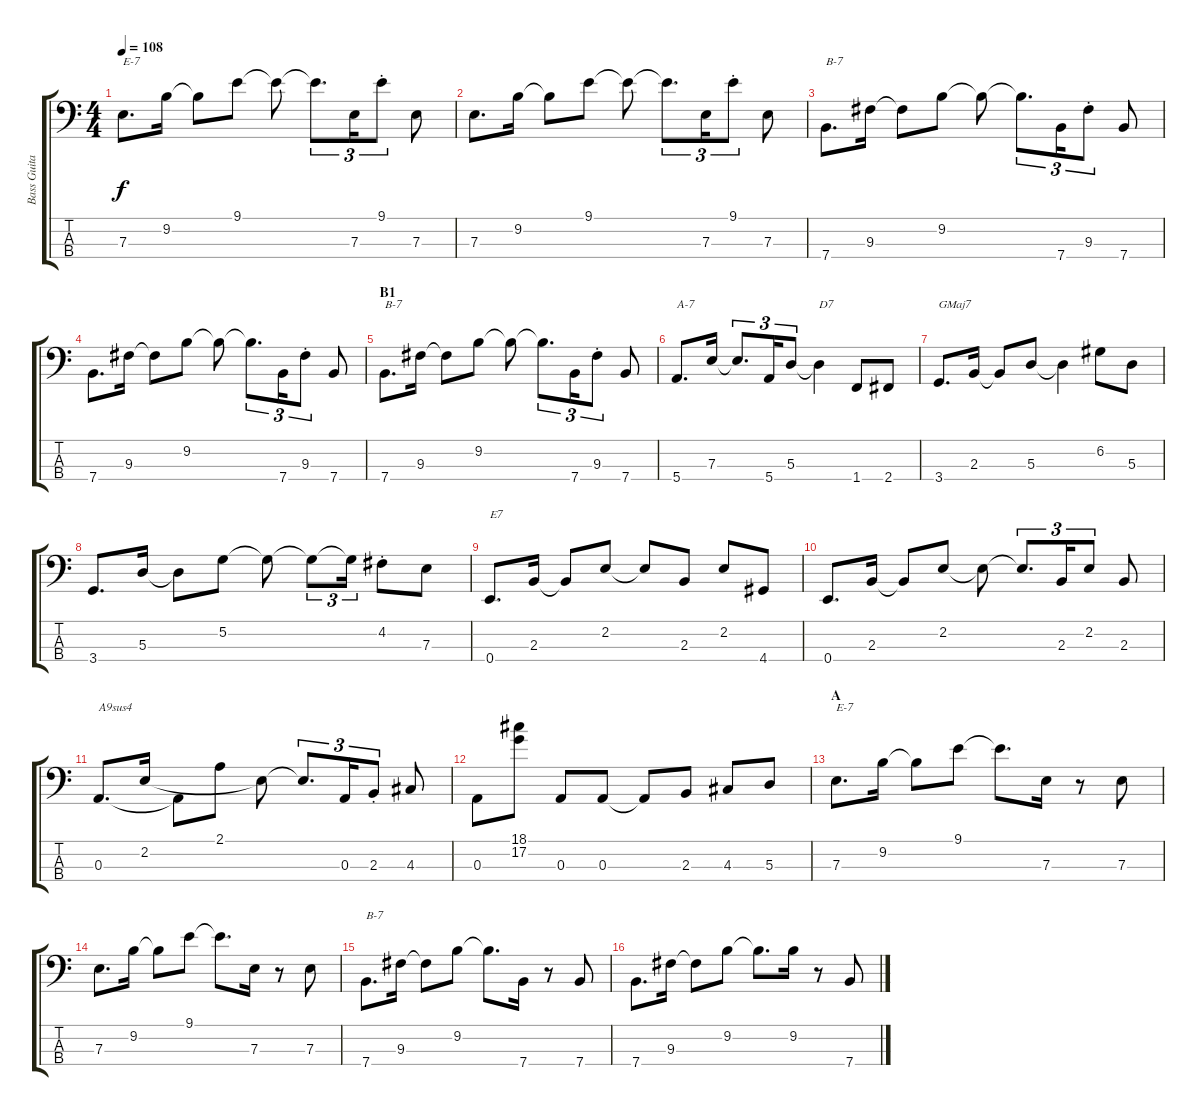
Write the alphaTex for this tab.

\track ("Bass Guitar" "Bass Guita") {instrument fretlessbass}
\staff {score tabs}
\tuning (G2 D2 A1 E1) {hide}
\ts (4 4)
\tempo 108
\clef f4
\ks c
7.3.8{d txt "E-7" dy f} 9.2.16 9.2{t}.8 9.1.8 9.1{t}.8 9.1{t}.8{d tu (3 2)} 7.3.16{tu (3 2)} 9.1{st}.8{tu (3 2)} 7.3.8 |
7.3.8{d} 9.2.16 9.2{t}.8 9.1.8 9.1{t}.8 9.1{t}.8{d tu (3 2)} 7.3.16{tu (3 2)} 9.1{st}.8{tu (3 2)} 7.3.8 |
7.4.8{d txt "B-7"} 9.3.16 9.3{t}.8 9.2.8 9.2{t}.8 9.2{t}.8{d tu (3 2)} 7.4.16{tu (3 2)} 9.3{st}.8{tu (3 2)} 7.4.8 |
7.4.8{d} 9.3.16 9.3{t}.8 9.2.8 9.2{t}.8 9.2{t}.8{d tu (3 2)} 7.4.16{tu (3 2)} 9.3{st}.8{tu (3 2)} 7.4.8 |
\section ("" "B1")
7.4.8{d txt "B-7"} 9.3.16 9.3{t}.8 9.2.8 9.2{t}.8 9.2{t}.8{d tu (3 2)} 7.4.16{tu (3 2)} 9.3{st}.8{tu (3 2)} 7.4.8 |
5.4.8{d txt "A-7"} 7.3.16 7.3{t}.8{d tu (3 2)} 5.4.16{tu (3 2)} 5.3.8{tu (3 2)} 5.3{t}.4{txt "D7"} 1.4.8 2.4.8 |
3.4.8{d txt "GMaj7"} 2.3.16 2.3{t}.8 5.3.8 5.3{t}.4 6.2.8 5.3.8 |
3.4.8{d} 5.3.16 5.3{t}.8 5.2.8 5.2{t}.8 5.2{t}.8{tu (3 2)} 5.2{t}.16{tu (3 2)} 4.2{st}.8 7.3.8 |
0.4.8{d txt "E7"} 2.3.16 2.3{t}.8 2.2.8 2.2{t}.8 2.3.8 2.2.8 4.4.8 |
0.4.8{d} 2.3.16 2.3{t}.8 2.2.8 2.2{t}.8 2.2{t}.8{d tu (3 2)} 2.3.16{tu (3 2)} 2.2.8{tu (3 2)} 2.3.8 |
0.3.8{d txt "A9sus4"} 2.2.16 0.3{t}.8 2.1.8 2.2{t}.8 2.2{t}.8{d tu (3 2)} 0.3.16{tu (3 2)} 2.3{st}.8{tu (3 2)} 4.3.8 |
0.3.8 (18.1 17.2).8 0.3.8 0.3.8 0.3{t}.8 2.3.8 4.3.8 5.3.8 |
\section ("" "A")
7.3.8{d txt "E-7"} 9.2.16 9.2{t}.8 9.1.8 9.1{t}.8{d} 7.3.16 r.8 7.3.8 |
7.3.8{d} 9.2.16 9.2{t}.8 9.1.8 9.1{t}.8{d} 7.3.16 r.8 7.3.8 |
7.4.8{d txt "B-7"} 9.3.16 9.3{t}.8 9.2.8 9.2{t}.8{d} 7.4.16 r.8 7.4.8 |
7.4.8{d} 9.3.16 9.3{t}.8 9.2.8 9.2{t}.8{d} 9.2.16 r.8 7.4.8
